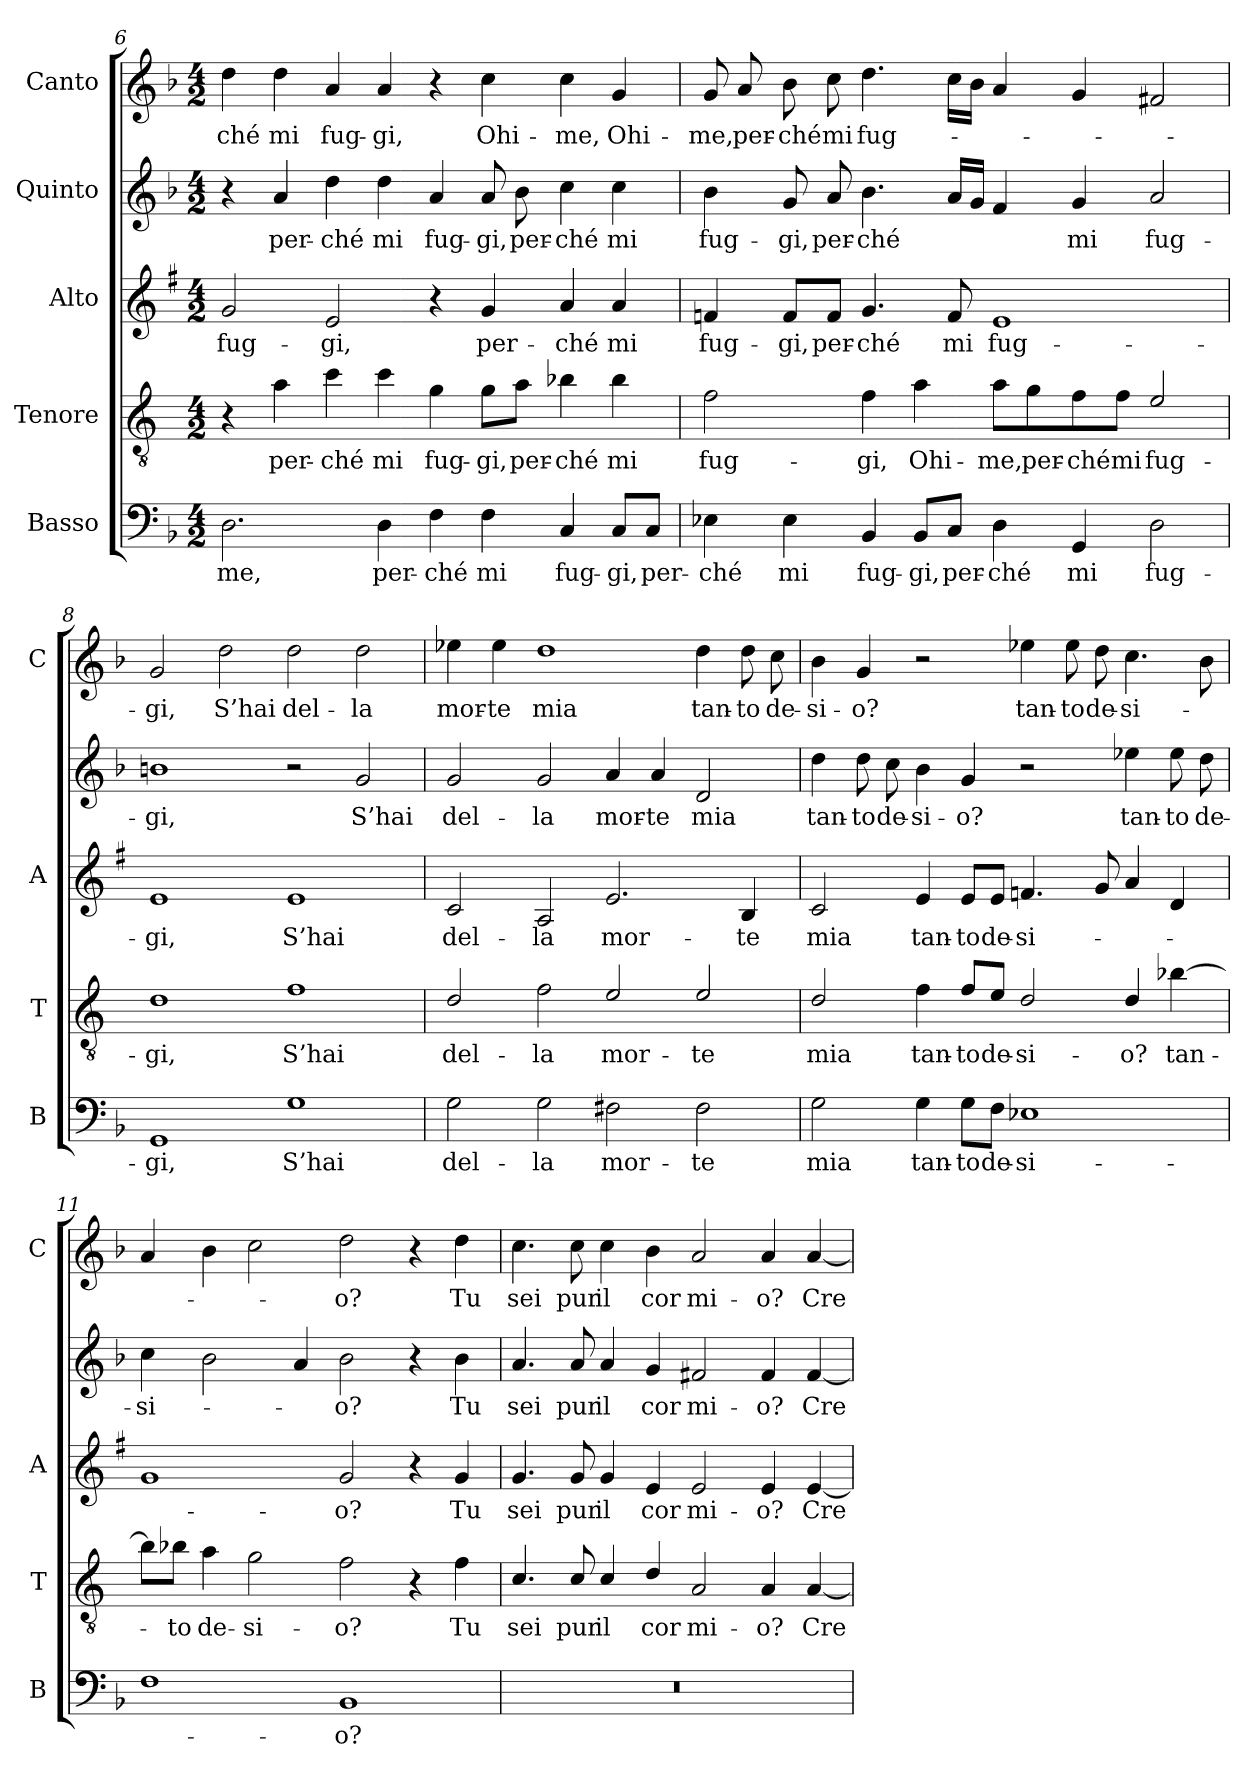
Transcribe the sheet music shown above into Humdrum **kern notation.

**kern	**text	**kern	**text	**kern	**text	**kern	**text	**kern	**text
*part5	*part5	*part4	*part4	*part3	*part3	*part2	*part2	*part1	*part1
*staff5	*staff5	*staff4	*staff4	*staff3	*staff3	*staff2	*staff2	*staff1	*staff1
*I"Basso	*	*I"Tenore	*	*I"Alto	*	*I"Quinto	*	*I"Canto	*
*I'B	*	*I'T	*	*I'A	*	*	*	*I'C	*
*clefF4	*	*clefGv2	*	*clefG2	*	*clefG2	*	*clefG2	*
*	*	*ITrd4c7	*	*ITrd1c2	*	*	*	*	*
*k[b-]	*	*k[b-]	*	*k[b-]	*	*k[b-]	*	*k[b-]	*
*F:	*	*F:	*	*F:	*	*F:	*	*F:	*
*M4/2	*	*M4/2	*	*M4/2	*	*M4/2	*	*M4/2	*
=6	=6	=6	=6	=6	=6	=6	=6	=6	=6
!	!LO:LY:b	!	!	!	!LO:LY:b	!	!	!	!LO:LY:b
2.D\	-me,	4r	.	2f/	fug-	4r	.	4dd\	-ché
!	!	!	!LO:LY:b	!	!	!	!LO:LY:b	!	!LO:LY:b
.	.	4d\	per-	.	.	4a/	per-	4dd\	mi
!	!	!	!LO:LY:b	!	!LO:LY:b	!	!LO:LY:b	!	!LO:LY:b
.	.	4f\	-ché	2d/	-gi,	4dd\	-ché	4a/	fug-
!	!LO:LY:b	!	!LO:LY:b	!	!	!	!LO:LY:b	!	!LO:LY:b
4D\	per-	4f\	mi	.	.	4dd\	mi	4a/	-gi,
!	!LO:LY:b	!	!LO:LY:b	!	!	!	!LO:LY:b	!	!
4F\	-ché	4c\	fug-	4r	.	4a/	fug-	4r	.
!	!LO:LY:b	!	!LO:LY:b	!	!LO:LY:b	!	!LO:LY:b	!	!LO:LY:b
4F\	mi	8c\L	-gi,	4f/	per-	8a/	-gi,	4cc\	Ohi-
!	!	!	!LO:LY:b	!	!	!	!LO:LY:b	!	!
.	.	8d\J	per-	.	.	8b-\	per-	.	.
!	!LO:LY:b	!	!LO:LY:b	!	!LO:LY:b	!	!LO:LY:b	!	!LO:LY:b
4C/	fug-	4e-X\	-ché	4g/	-ché	4cc\	-ché	4cc\	-me,
!	!LO:LY:b	!	!LO:LY:b	!	!LO:LY:b	!	!LO:LY:b	!	!LO:LY:b
8C/L	-gi,	4e-\	mi	4g/	mi	4cc\	mi	4g/	Ohi-
!	!LO:LY:b	!	!	!	!	!	!	!	!
8C/J	per-	.	.	.	.	.	.	.	.
!!LO:PB:g=z
=7	=7	=7	=7	=7	=7	=7	=7	=7	=7
!	!LO:LY:b	!	!LO:LY:b	!	!LO:LY:b	!	!LO:LY:b	!	!LO:LY:b
4E-X\	-ché	2B-\	fug-	4e-X/	fug-	4b-\	fug-	8g/	-me,
!	!	!	!	!	!	!	!	!	!LO:LY:b
.	.	.	.	.	.	.	.	8a/	per-
!	!LO:LY:b	!	!	!	!LO:LY:b	!	!LO:LY:b	!	!LO:LY:b
4E-\	mi	.	.	8e-/L	-gi,	8g/	-gi,	8b-\	-ché
!	!	!	!	!	!LO:LY:b	!	!LO:LY:b	!	!LO:LY:b
.	.	.	.	8e-/J	per-	8a/	per-	8cc\	mi
!	!LO:LY:b	!	!LO:LY:b	!	!LO:LY:b	!	!LO:LY:b	!	!LO:LY:b
4BB-/	fug-	4B-\	-gi,	4.f/	-ché	4.b-\	-ché	4.dd\	fug-
!	!LO:LY:b	!	!LO:LY:b	!	!	!	!	!	!
8BB-/L	-gi,	4d\	Ohi-	.	.	.	.	.	.
!	!LO:LY:b	!	!	!	!LO:LY:b	!	!	!	!
8C/J	per-	.	.	8e-/	mi	16a/LL	.	16cc\LL	.
.	.	.	.	.	.	16g/JJ	.	16b-\JJ	.
!	!LO:LY:b	!	!LO:LY:b	!	!LO:LY:b	!	!	!	!
4D\	-ché	8d\L	-me,	1d	fug-	4f/	.	4a/	.
!	!	!	!LO:LY:b	!	!	!	!	!	!
.	.	8c\	per-	.	.	.	.	.	.
!	!LO:LY:b	!	!LO:LY:b	!	!	!	!LO:LY:b	!	!
4GG/	mi	8B-\	-ché	.	.	4g/	mi	4g/	.
!	!	!	!LO:LY:b	!	!	!	!	!	!
.	.	8B-\J	mi	.	.	.	.	.	.
!	!LO:LY:b	!	!LO:LY:b	!	!	!	!LO:LY:b	!	!
2D\	fug-	2A/	fug-	.	.	2a/	fug-	2f#X/	.
=8	=8	=8	=8	=8	=8	=8	=8	=8	=8
!	!LO:LY:b	!	!LO:LY:b	!	!LO:LY:b	!	!LO:LY:b	!	!LO:LY:b
1GG	-gi,	1G	-gi,	1d	-gi,	1bn	-gi,	2g/	-gi,
!	!	!	!	!	!	!	!	!	!LO:LY:b
.	.	.	.	.	.	.	.	2dd\	S’hai
!	!LO:LY:b	!	!LO:LY:b	!	!LO:LY:b	!	!	!	!LO:LY:b
1G	S’hai	1B-	S’hai	1d	S’hai	2r	.	2dd\	del-
!	!	!	!	!	!	!	!LO:LY:b	!	!LO:LY:b
.	.	.	.	.	.	2g/	S’hai	2dd\	-la
=9	=9	=9	=9	=9	=9	=9	=9	=9	=9
!	!LO:LY:b	!	!LO:LY:b	!	!LO:LY:b	!	!LO:LY:b	!	!LO:LY:b
2G\	del-	2G/	del-	2B-/	del-	2g/	del-	4ee-X\	mor-
!	!	!	!	!	!	!	!	!	!LO:LY:b
.	.	.	.	.	.	.	.	4ee-\	-te
!	!LO:LY:b	!	!LO:LY:b	!	!LO:LY:b	!	!LO:LY:b	!	!LO:LY:b
2G\	-la	2B-\	-la	2G/	-la	2g/	-la	1dd	mia
!	!LO:LY:b	!	!LO:LY:b	!	!LO:LY:b	!	!LO:LY:b	!	!
2F#X\	mor-	2A/	mor-	2.d/	mor-	4a/	mor-	.	.
!	!	!	!	!	!	!	!LO:LY:b	!	!
.	.	.	.	.	.	4a/	-te	.	.
!	!LO:LY:b	!	!LO:LY:b	!	!	!	!LO:LY:b	!	!LO:LY:b
2F#\	-te	2A/	-te	.	.	2d/	mia	4dd\	tan-
!	!	!	!	!	!LO:LY:b	!	!	!	!LO:LY:b
.	.	.	.	4A/	-te	.	.	8dd\	-to
!	!	!	!	!	!	!	!	!	!LO:LY:b
.	.	.	.	.	.	.	.	8cc\	de-
!!LO:LB:g=z
=10	=10	=10	=10	=10	=10	=10	=10	=10	=10
!	!LO:LY:b	!	!LO:LY:b	!	!LO:LY:b	!	!LO:LY:b	!	!LO:LY:b
2G\	mia	2G/	mia	2B-/	mia	4dd\	tan-	4b-\	-si-
!	!	!	!	!	!	!	!LO:LY:b	!	!LO:LY:b
.	.	.	.	.	.	8dd\	-to	4g/	-o?
!	!	!	!	!	!	!	!LO:LY:b	!	!
.	.	.	.	.	.	8cc\	de-	.	.
!	!LO:LY:b	!	!LO:LY:b	!	!LO:LY:b	!	!LO:LY:b	!	!
4G\	tan-	4B-\	tan-	4d/	tan-	4b-\	-si-	2r	.
!	!LO:LY:b	!	!LO:LY:b	!	!LO:LY:b	!	!LO:LY:b	!	!
8G\L	-to	8B-/L	-to	8d/L	-to	4g/	-o?	.	.
!	!LO:LY:b	!	!LO:LY:b	!	!LO:LY:b	!	!	!	!
8F\J	de-	8A/J	de-	8d/J	de-	.	.	.	.
!	!LO:LY:b	!	!LO:LY:b	!	!LO:LY:b	!	!	!	!LO:LY:b
1E-X	-si-	2G/	-si-	4.e-X/	-si-	2r	.	4ee-X\	tan-
!	!	!	!	!	!	!	!	!	!LO:LY:b
.	.	.	.	.	.	.	.	8ee-\	-to
!	!	!	!	!	!	!	!	!	!LO:LY:b
.	.	.	.	8f/	.	.	.	8dd\	de-
!	!	!	!LO:LY:b	!	!	!	!LO:LY:b	!	!LO:LY:b
.	.	4G/	-o?	4g/	.	4ee-X\	tan-	4.cc\	-si-
!	!	!	!LO:LY:b	!	!	!	!LO:LY:b	!	!
.	.	[4e-X\	tan-	4c/	.	8ee-\	-to	.	.
!	!	!	!	!	!	!	!LO:LY:b	!	!
.	.	.	.	.	.	8dd\	de-	8b-\	.
=11	=11	=11	=11	=11	=11	=11	=11	=11	=11
!	!	!	!	!	!	!	!LO:LY:b	!	!
1F	.	8e-\L]	.	1f	.	4cc\	-si-	4a/	.
!	!	!	!LO:LY:b	!	!	!	!	!	!
.	.	8e-X\J	-to	.	.	.	.	.	.
!	!	!	!LO:LY:b	!	!	!	!	!	!
.	.	4d\	de-	.	.	2b-\	.	4b-\	.
!	!	!	!LO:LY:b	!	!	!	!	!	!
.	.	2c\	-si-	.	.	.	.	2cc\	.
.	.	.	.	.	.	4a/	.	.	.
!	!LO:LY:b	!	!LO:LY:b	!	!LO:LY:b	!	!LO:LY:b	!	!LO:LY:b
1BB-	-o?	2B-\	-o?	2f/	-o?	2b-\	-o?	2dd\	-o?
.	.	4r	.	4r	.	4r	.	4r	.
!	!	!	!LO:LY:b	!	!LO:LY:b	!	!LO:LY:b	!	!LO:LY:b
.	.	4B-\	Tu	4f/	Tu	4b-\	Tu	4dd\	Tu
=12	=12	=12	=12	=12	=12	=12	=12	=12	=12
!	!	!	!LO:LY:b	!	!LO:LY:b	!	!LO:LY:b	!	!LO:LY:b
0r	.	4.F/	sei	4.f/	sei	4.a/	sei	4.cc\	sei
!	!	!	!LO:LY:b	!	!LO:LY:b	!	!LO:LY:b	!	!LO:LY:b
.	.	8F/	pur	8f/	pur	8a/	pur	8cc\	pur
!	!	!	!LO:LY:b	!	!LO:LY:b	!	!LO:LY:b	!	!LO:LY:b
.	.	4F/	il	4f/	il	4a/	il	4cc\	il
!	!	!	!LO:LY:b	!	!LO:LY:b	!	!LO:LY:b	!	!LO:LY:b
.	.	4G/	cor	4d/	cor	4g/	cor	4b-\	cor
!	!	!	!LO:LY:b	!	!LO:LY:b	!	!LO:LY:b	!	!LO:LY:b
.	.	2D/	mi-	2d/	mi-	2f#X/	mi-	2a/	mi-
!	!	!	!LO:LY:b	!	!LO:LY:b	!	!LO:LY:b	!	!LO:LY:b
.	.	4D/	-o?	4d/	-o?	4f#/	-o?	4a/	-o?
!	!	!	!LO:LY:b	!	!LO:LY:b	!	!LO:LY:b	!	!LO:LY:b
.	.	[4D/	Cre-	[4d/	Cre-	[4f#/	Cre-	[4a/	Cre-
=	=	=	=	=	=	=	=	=	=
*-	*-	*-	*-	*-	*-	*-	*-	*-	*-
